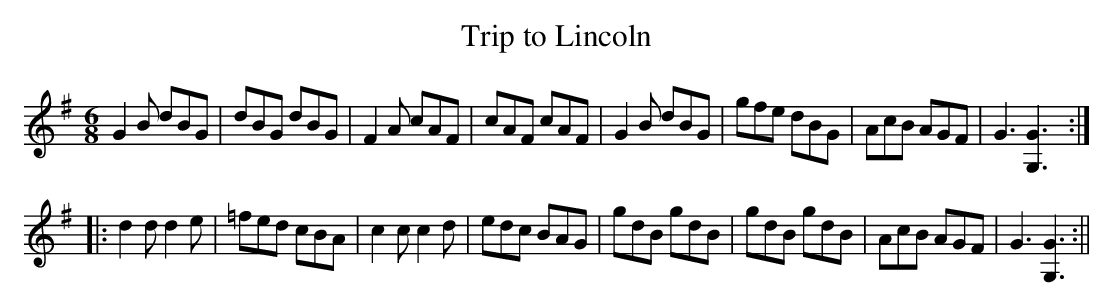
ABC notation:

X:1
T:Trip to Lincoln
M:6/8
L:1/8
K:G
G2B dBG | dBG dBG | F2A cAF | cAF cAF | G2B dBG | gfe dBG | AcB AGF | G3 [G,3G3 ]:|
|: d2d d2e | =fed cBA | c2c c2d | edc BAG | gdB gdB | gdB gdB | AcB AGF | G3 [G,3G3 ]:||
